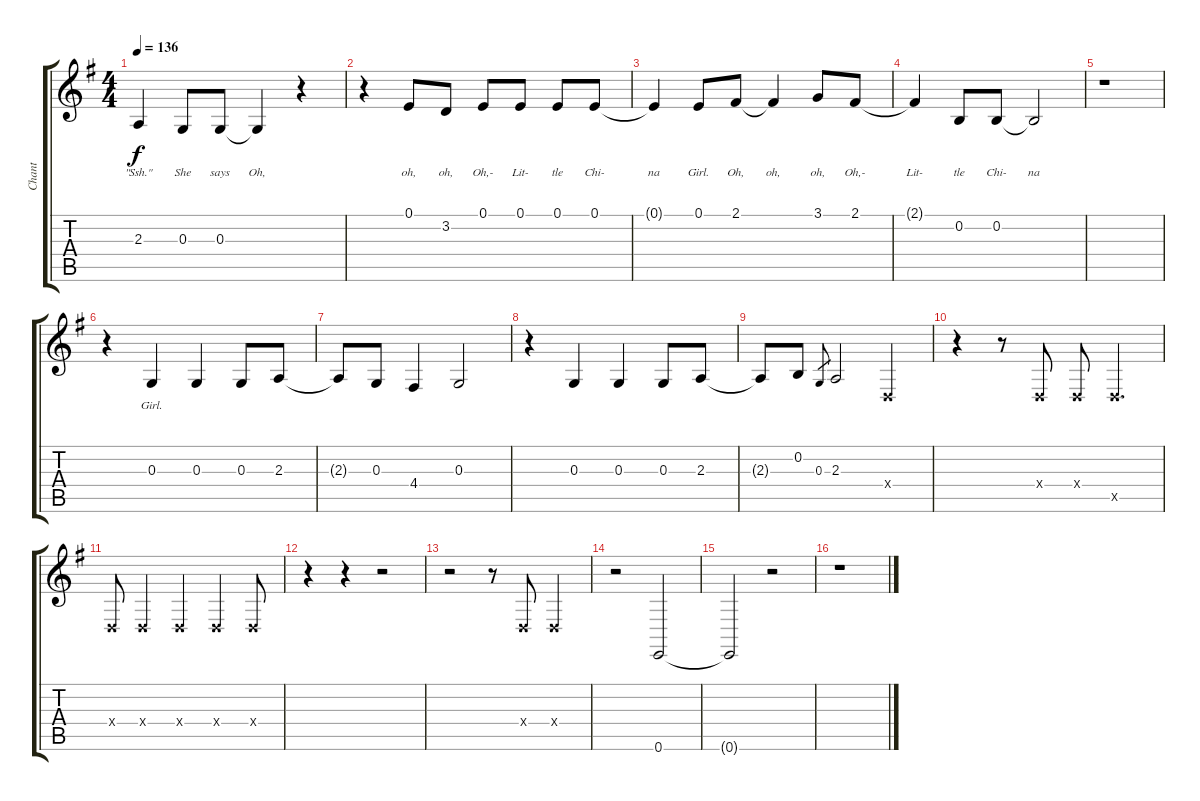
\track ("Chant" "Chant") {instrument flute}
\staff {score tabs}
\tuning (E4 B3 G3 D3 A2 E2) {hide}
\ts (4 4)
\tempo 136
\clef g2
\ks g
2.3.4{lyrics (0 "\"Ssh.\"") lyrics (1 "") lyrics (2 "") lyrics (3 "") lyrics (4 "") dy f} 0.3.8{lyrics (0 "She") lyrics (1 "") lyrics (2 "") lyrics (3 "") lyrics (4 "")} 0.3.8{lyrics (0 "says") lyrics (1 "") lyrics (2 "") lyrics (3 "") lyrics (4 "")} 0.3{t}.4{lyrics (0 "Oh,") lyrics (1 "") lyrics (2 "") lyrics (3 "") lyrics (4 "")} r.4 |
r.4 0.1.8{lyrics (0 "oh,") lyrics (1 "") lyrics (2 "") lyrics (3 "") lyrics (4 "")} 3.2.8{lyrics (0 "oh,") lyrics (1 "") lyrics (2 "") lyrics (3 "") lyrics (4 "")} 0.1.8{lyrics (0 "Oh,-") lyrics (1 "") lyrics (2 "") lyrics (3 "") lyrics (4 "")} 0.1.8{lyrics (0 "Lit-") lyrics (1 "") lyrics (2 "") lyrics (3 "") lyrics (4 "")} 0.1.8{lyrics (0 "tle") lyrics (1 "") lyrics (2 "") lyrics (3 "") lyrics (4 "")} 0.1.8{lyrics (0 "Chi-") lyrics (1 "") lyrics (2 "") lyrics (3 "") lyrics (4 "")} |
0.1{t}.4{lyrics (0 "na") lyrics (1 "") lyrics (2 "") lyrics (3 "") lyrics (4 "")} 0.1.8{lyrics (0 "Girl.") lyrics (1 "") lyrics (2 "") lyrics (3 "") lyrics (4 "")} 2.1.8{lyrics (0 "Oh,") lyrics (1 "") lyrics (2 "") lyrics (3 "") lyrics (4 "")} 2.1{t}.4{lyrics (0 "oh,") lyrics (1 "") lyrics (2 "") lyrics (3 "") lyrics (4 "")} 3.1.8{lyrics (0 "oh,") lyrics (1 "") lyrics (2 "") lyrics (3 "") lyrics (4 "")} 2.1.8{lyrics (0 "Oh,-") lyrics (1 "") lyrics (2 "") lyrics (3 "") lyrics (4 "")} |
2.1{t}.4{lyrics (0 "Lit-") lyrics (1 "") lyrics (2 "") lyrics (3 "") lyrics (4 "")} 0.2.8{lyrics (0 "tle") lyrics (1 "") lyrics (2 "") lyrics (3 "") lyrics (4 "")} 0.2.8{lyrics (0 "Chi-") lyrics (1 "") lyrics (2 "") lyrics (3 "") lyrics (4 "")} 0.2{t}.2{lyrics (0 "na") lyrics (1 "") lyrics (2 "") lyrics (3 "") lyrics (4 "")} |
r.1 |
r.4 0.3.4{lyrics (0 "Girl.") lyrics (1 "") lyrics (2 "") lyrics (3 "") lyrics (4 "")} 0.3.4 0.3.8 2.3.8 |
2.3{t}.8 0.3.8 4.4.4 0.3.2 |
r.4 0.3.4 0.3.4 0.3.8 2.3.8 |
2.3{t}.8 0.2.8 0.3.8{gr} 2.3.2 0.4{x}.4 |
r.4 r.8 0.4{x}.8 0.4{x}.8 5.5{x}.4{d} |
0.4{x}.8 0.4{x}.4 0.4{x}.4 0.4{x}.4 0.4{x}.8 |
r.4 r.4 r.2 |
r.2 r.8 0.4{x}.8 0.4{x}.4 |
r.2 0.6.2 |
0.6{t}.2 r.2 |
r.1
